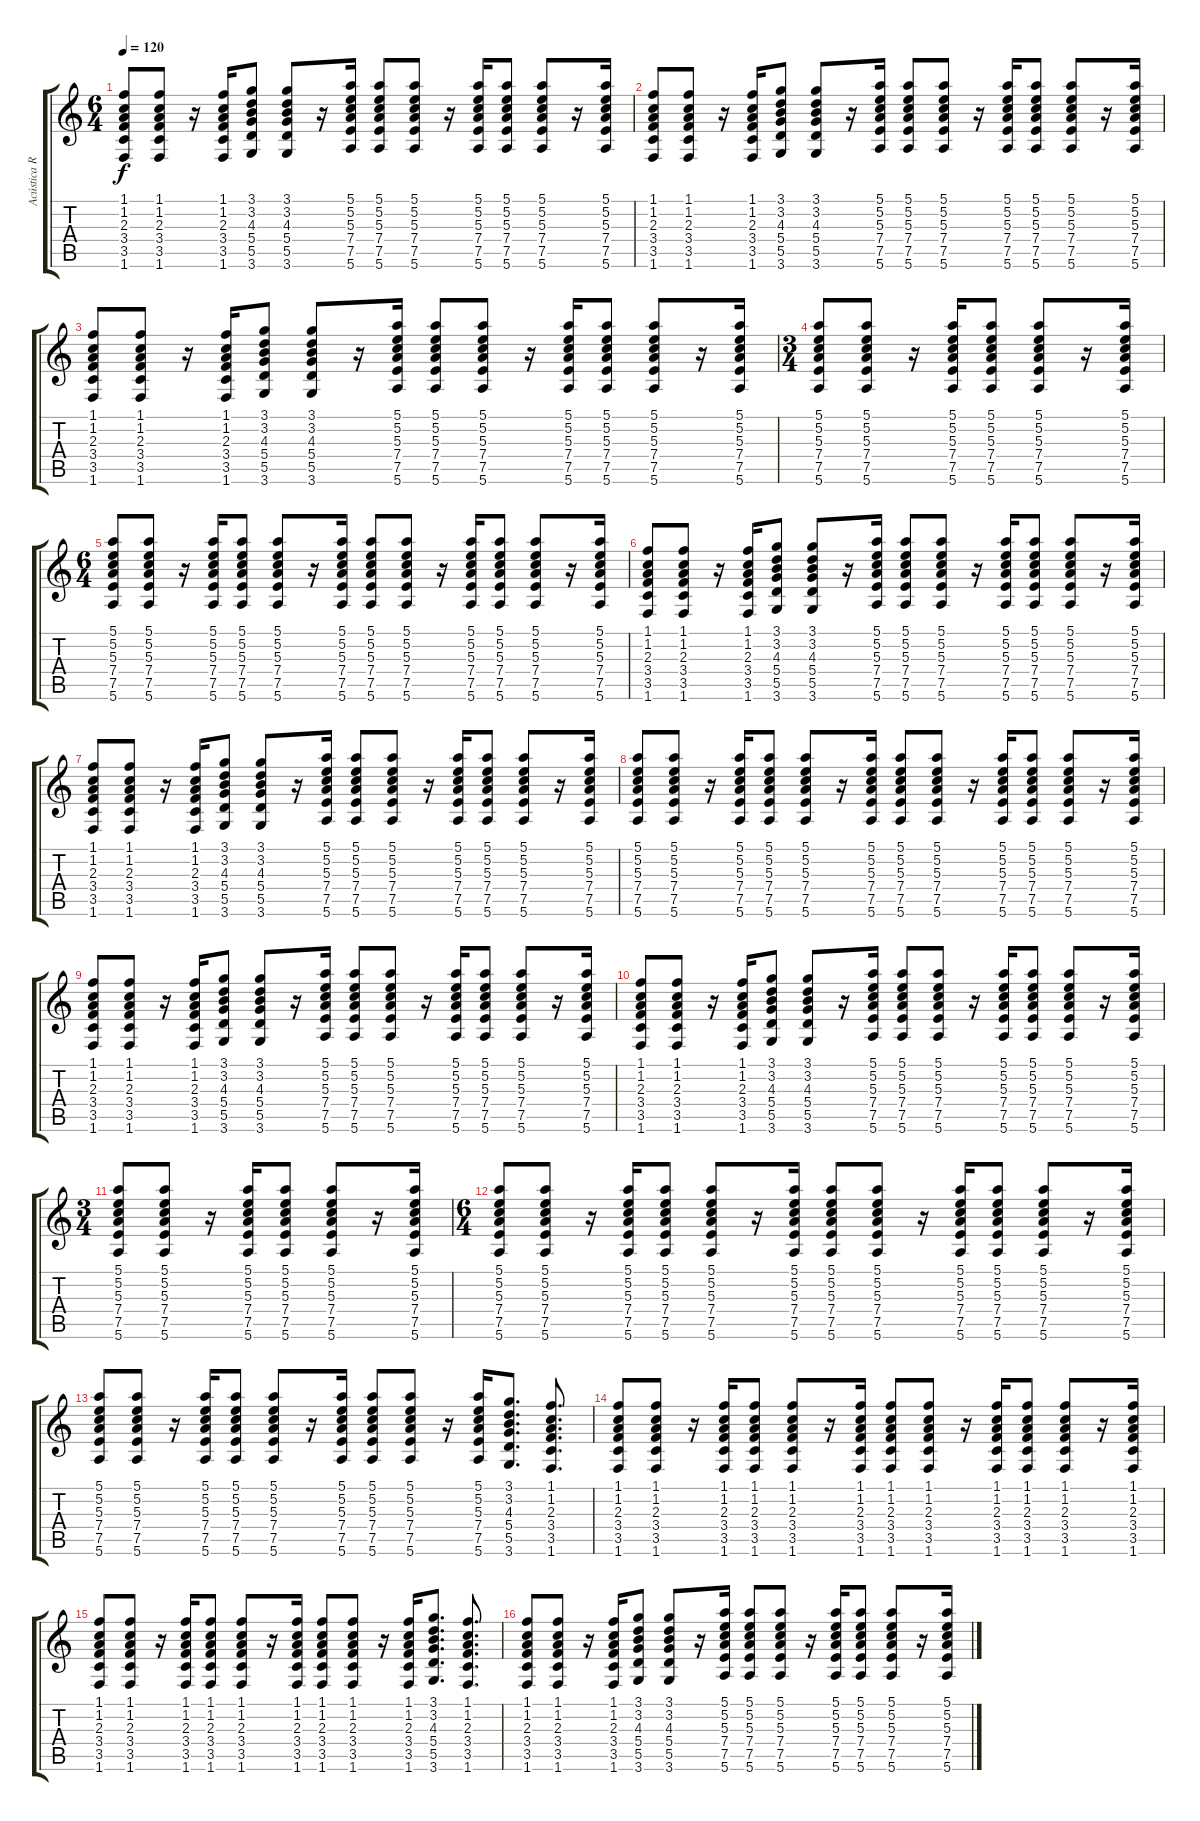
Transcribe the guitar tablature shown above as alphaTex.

\track ("Acústica Rítmo" "Acústica R") {instrument acousticguitarnylon}
\staff {score tabs}
\tuning (E4 B3 G3 D3 A2 E2) {hide}
\ts (6 4)
\tempo 120
\clef g2
\ks c
(1.1 1.2 2.3 3.4 3.5 1.6).8{dy f} (1.1 1.2 2.3 3.4 3.5 1.6).8 r.16 (1.1 1.2 2.3 3.4 3.5 1.6).16 (3.1 3.2 4.3 5.4 5.5 3.6).8 (3.1 3.2 4.3 5.4 5.5 3.6).8 r.16 (5.1 5.2 5.3 7.4 7.5 5.6).16 (5.1 5.2 5.3 7.4 7.5 5.6).8 (5.1 5.2 5.3 7.4 7.5 5.6).8 r.16 (5.1 5.2 5.3 7.4 7.5 5.6).16 (5.1 5.2 5.3 7.4 7.5 5.6).8 (5.1 5.2 5.3 7.4 7.5 5.6).8 r.16 (5.1 5.2 5.3 7.4 7.5 5.6).16 |
(1.1 1.2 2.3 3.4 3.5 1.6).8 (1.1 1.2 2.3 3.4 3.5 1.6).8 r.16 (1.1 1.2 2.3 3.4 3.5 1.6).16 (3.1 3.2 4.3 5.4 5.5 3.6).8 (3.1 3.2 4.3 5.4 5.5 3.6).8 r.16 (5.1 5.2 5.3 7.4 7.5 5.6).16 (5.1 5.2 5.3 7.4 7.5 5.6).8 (5.1 5.2 5.3 7.4 7.5 5.6).8 r.16 (5.1 5.2 5.3 7.4 7.5 5.6).16 (5.1 5.2 5.3 7.4 7.5 5.6).8 (5.1 5.2 5.3 7.4 7.5 5.6).8 r.16 (5.1 5.2 5.3 7.4 7.5 5.6).16 |
(1.1 1.2 2.3 3.4 3.5 1.6).8 (1.1 1.2 2.3 3.4 3.5 1.6).8 r.16 (1.1 1.2 2.3 3.4 3.5 1.6).16 (3.1 3.2 4.3 5.4 5.5 3.6).8 (3.1 3.2 4.3 5.4 5.5 3.6).8 r.16 (5.1 5.2 5.3 7.4 7.5 5.6).16 (5.1 5.2 5.3 7.4 7.5 5.6).8 (5.1 5.2 5.3 7.4 7.5 5.6).8 r.16 (5.1 5.2 5.3 7.4 7.5 5.6).16 (5.1 5.2 5.3 7.4 7.5 5.6).8 (5.1 5.2 5.3 7.4 7.5 5.6).8 r.16 (5.1 5.2 5.3 7.4 7.5 5.6).16 |
\ts (3 4)
(5.1 5.2 5.3 7.4 7.5 5.6).8 (5.1 5.2 5.3 7.4 7.5 5.6).8 r.16 (5.1 5.2 5.3 7.4 7.5 5.6).16 (5.1 5.2 5.3 7.4 7.5 5.6).8 (5.1 5.2 5.3 7.4 7.5 5.6).8 r.16 (5.1 5.2 5.3 7.4 7.5 5.6).16 |
\ts (6 4)
(5.1 5.2 5.3 7.4 7.5 5.6).8 (5.1 5.2 5.3 7.4 7.5 5.6).8 r.16 (5.1 5.2 5.3 7.4 7.5 5.6).16 (5.1 5.2 5.3 7.4 7.5 5.6).8 (5.1 5.2 5.3 7.4 7.5 5.6).8 r.16 (5.1 5.2 5.3 7.4 7.5 5.6).16 (5.1 5.2 5.3 7.4 7.5 5.6).8 (5.1 5.2 5.3 7.4 7.5 5.6).8 r.16 (5.1 5.2 5.3 7.4 7.5 5.6).16 (5.1 5.2 5.3 7.4 7.5 5.6).8 (5.1 5.2 5.3 7.4 7.5 5.6).8 r.16 (5.1 5.2 5.3 7.4 7.5 5.6).16 |
(1.1 1.2 2.3 3.4 3.5 1.6).8 (1.1 1.2 2.3 3.4 3.5 1.6).8 r.16 (1.1 1.2 2.3 3.4 3.5 1.6).16 (3.1 3.2 4.3 5.4 5.5 3.6).8 (3.1 3.2 4.3 5.4 5.5 3.6).8 r.16 (5.1 5.2 5.3 7.4 7.5 5.6).16 (5.1 5.2 5.3 7.4 7.5 5.6).8 (5.1 5.2 5.3 7.4 7.5 5.6).8 r.16 (5.1 5.2 5.3 7.4 7.5 5.6).16 (5.1 5.2 5.3 7.4 7.5 5.6).8 (5.1 5.2 5.3 7.4 7.5 5.6).8 r.16 (5.1 5.2 5.3 7.4 7.5 5.6).16 |
(1.1 1.2 2.3 3.4 3.5 1.6).8 (1.1 1.2 2.3 3.4 3.5 1.6).8 r.16 (1.1 1.2 2.3 3.4 3.5 1.6).16 (3.1 3.2 4.3 5.4 5.5 3.6).8 (3.1 3.2 4.3 5.4 5.5 3.6).8 r.16 (5.1 5.2 5.3 7.4 7.5 5.6).16 (5.1 5.2 5.3 7.4 7.5 5.6).8 (5.1 5.2 5.3 7.4 7.5 5.6).8 r.16 (5.1 5.2 5.3 7.4 7.5 5.6).16 (5.1 5.2 5.3 7.4 7.5 5.6).8 (5.1 5.2 5.3 7.4 7.5 5.6).8 r.16 (5.1 5.2 5.3 7.4 7.5 5.6).16 |
(5.1 5.2 5.3 7.4 7.5 5.6).8 (5.1 5.2 5.3 7.4 7.5 5.6).8 r.16 (5.1 5.2 5.3 7.4 7.5 5.6).16 (5.1 5.2 5.3 7.4 7.5 5.6).8 (5.1 5.2 5.3 7.4 7.5 5.6).8 r.16 (5.1 5.2 5.3 7.4 7.5 5.6).16 (5.1 5.2 5.3 7.4 7.5 5.6).8 (5.1 5.2 5.3 7.4 7.5 5.6).8 r.16 (5.1 5.2 5.3 7.4 7.5 5.6).16 (5.1 5.2 5.3 7.4 7.5 5.6).8 (5.1 5.2 5.3 7.4 7.5 5.6).8 r.16 (5.1 5.2 5.3 7.4 7.5 5.6).16 |
(1.1 1.2 2.3 3.4 3.5 1.6).8 (1.1 1.2 2.3 3.4 3.5 1.6).8 r.16 (1.1 1.2 2.3 3.4 3.5 1.6).16 (3.1 3.2 4.3 5.4 5.5 3.6).8 (3.1 3.2 4.3 5.4 5.5 3.6).8 r.16 (5.1 5.2 5.3 7.4 7.5 5.6).16 (5.1 5.2 5.3 7.4 7.5 5.6).8 (5.1 5.2 5.3 7.4 7.5 5.6).8 r.16 (5.1 5.2 5.3 7.4 7.5 5.6).16 (5.1 5.2 5.3 7.4 7.5 5.6).8 (5.1 5.2 5.3 7.4 7.5 5.6).8 r.16 (5.1 5.2 5.3 7.4 7.5 5.6).16 |
(1.1 1.2 2.3 3.4 3.5 1.6).8 (1.1 1.2 2.3 3.4 3.5 1.6).8 r.16 (1.1 1.2 2.3 3.4 3.5 1.6).16 (3.1 3.2 4.3 5.4 5.5 3.6).8 (3.1 3.2 4.3 5.4 5.5 3.6).8 r.16 (5.1 5.2 5.3 7.4 7.5 5.6).16 (5.1 5.2 5.3 7.4 7.5 5.6).8 (5.1 5.2 5.3 7.4 7.5 5.6).8 r.16 (5.1 5.2 5.3 7.4 7.5 5.6).16 (5.1 5.2 5.3 7.4 7.5 5.6).8 (5.1 5.2 5.3 7.4 7.5 5.6).8 r.16 (5.1 5.2 5.3 7.4 7.5 5.6).16 |
\ts (3 4)
(5.1 5.2 5.3 7.4 7.5 5.6).8 (5.1 5.2 5.3 7.4 7.5 5.6).8 r.16 (5.1 5.2 5.3 7.4 7.5 5.6).16 (5.1 5.2 5.3 7.4 7.5 5.6).8 (5.1 5.2 5.3 7.4 7.5 5.6).8 r.16 (5.1 5.2 5.3 7.4 7.5 5.6).16 |
\ts (6 4)
(5.1 5.2 5.3 7.4 7.5 5.6).8 (5.1 5.2 5.3 7.4 7.5 5.6).8 r.16 (5.1 5.2 5.3 7.4 7.5 5.6).16 (5.1 5.2 5.3 7.4 7.5 5.6).8 (5.1 5.2 5.3 7.4 7.5 5.6).8 r.16 (5.1 5.2 5.3 7.4 7.5 5.6).16 (5.1 5.2 5.3 7.4 7.5 5.6).8 (5.1 5.2 5.3 7.4 7.5 5.6).8 r.16 (5.1 5.2 5.3 7.4 7.5 5.6).16 (5.1 5.2 5.3 7.4 7.5 5.6).8 (5.1 5.2 5.3 7.4 7.5 5.6).8 r.16 (5.1 5.2 5.3 7.4 7.5 5.6).16 |
(5.1 5.2 5.3 7.4 7.5 5.6).8 (5.1 5.2 5.3 7.4 7.5 5.6).8 r.16 (5.1 5.2 5.3 7.4 7.5 5.6).16 (5.1 5.2 5.3 7.4 7.5 5.6).8 (5.1 5.2 5.3 7.4 7.5 5.6).8 r.16 (5.1 5.2 5.3 7.4 7.5 5.6).16 (5.1 5.2 5.3 7.4 7.5 5.6).8 (5.1 5.2 5.3 7.4 7.5 5.6).8 r.16 (5.1 5.2 5.3 7.4 7.5 5.6).16 (3.1 3.2 4.3 5.4 5.5 3.6).8{d} (1.1 1.2 2.3 3.4 3.5 1.6).8{d} |
(1.1 1.2 2.3 3.4 3.5 1.6).8 (1.1 1.2 2.3 3.4 3.5 1.6).8 r.16 (1.1 1.2 2.3 3.4 3.5 1.6).16 (1.1 1.2 2.3 3.4 3.5 1.6).8 (1.1 1.2 2.3 3.4 3.5 1.6).8 r.16 (1.1 1.2 2.3 3.4 3.5 1.6).16 (1.1 1.2 2.3 3.4 3.5 1.6).8 (1.1 1.2 2.3 3.4 3.5 1.6).8 r.16 (1.1 1.2 2.3 3.4 3.5 1.6).16 (1.1 1.2 2.3 3.4 3.5 1.6).8 (1.1 1.2 2.3 3.4 3.5 1.6).8 r.16 (1.1 1.2 2.3 3.4 3.5 1.6).16 |
(1.1 1.2 2.3 3.4 3.5 1.6).8 (1.1 1.2 2.3 3.4 3.5 1.6).8 r.16 (1.1 1.2 2.3 3.4 3.5 1.6).16 (1.1 1.2 2.3 3.4 3.5 1.6).8 (1.1 1.2 2.3 3.4 3.5 1.6).8 r.16 (1.1 1.2 2.3 3.4 3.5 1.6).16 (1.1 1.2 2.3 3.4 3.5 1.6).8 (1.1 1.2 2.3 3.4 3.5 1.6).8 r.16 (1.1 1.2 2.3 3.4 3.5 1.6).16 (3.1 3.2 4.3 5.4 5.5 3.6).8{d} (1.1 1.2 2.3 3.4 3.5 1.6).8{d} |
(1.1 1.2 2.3 3.4 3.5 1.6).8 (1.1 1.2 2.3 3.4 3.5 1.6).8 r.16 (1.1 1.2 2.3 3.4 3.5 1.6).16 (3.1 3.2 4.3 5.4 5.5 3.6).8 (3.1 3.2 4.3 5.4 5.5 3.6).8 r.16 (5.1 5.2 5.3 7.4 7.5 5.6).16 (5.1 5.2 5.3 7.4 7.5 5.6).8 (5.1 5.2 5.3 7.4 7.5 5.6).8 r.16 (5.1 5.2 5.3 7.4 7.5 5.6).16 (5.1 5.2 5.3 7.4 7.5 5.6).8 (5.1 5.2 5.3 7.4 7.5 5.6).8 r.16 (5.1 5.2 5.3 7.4 7.5 5.6).16
